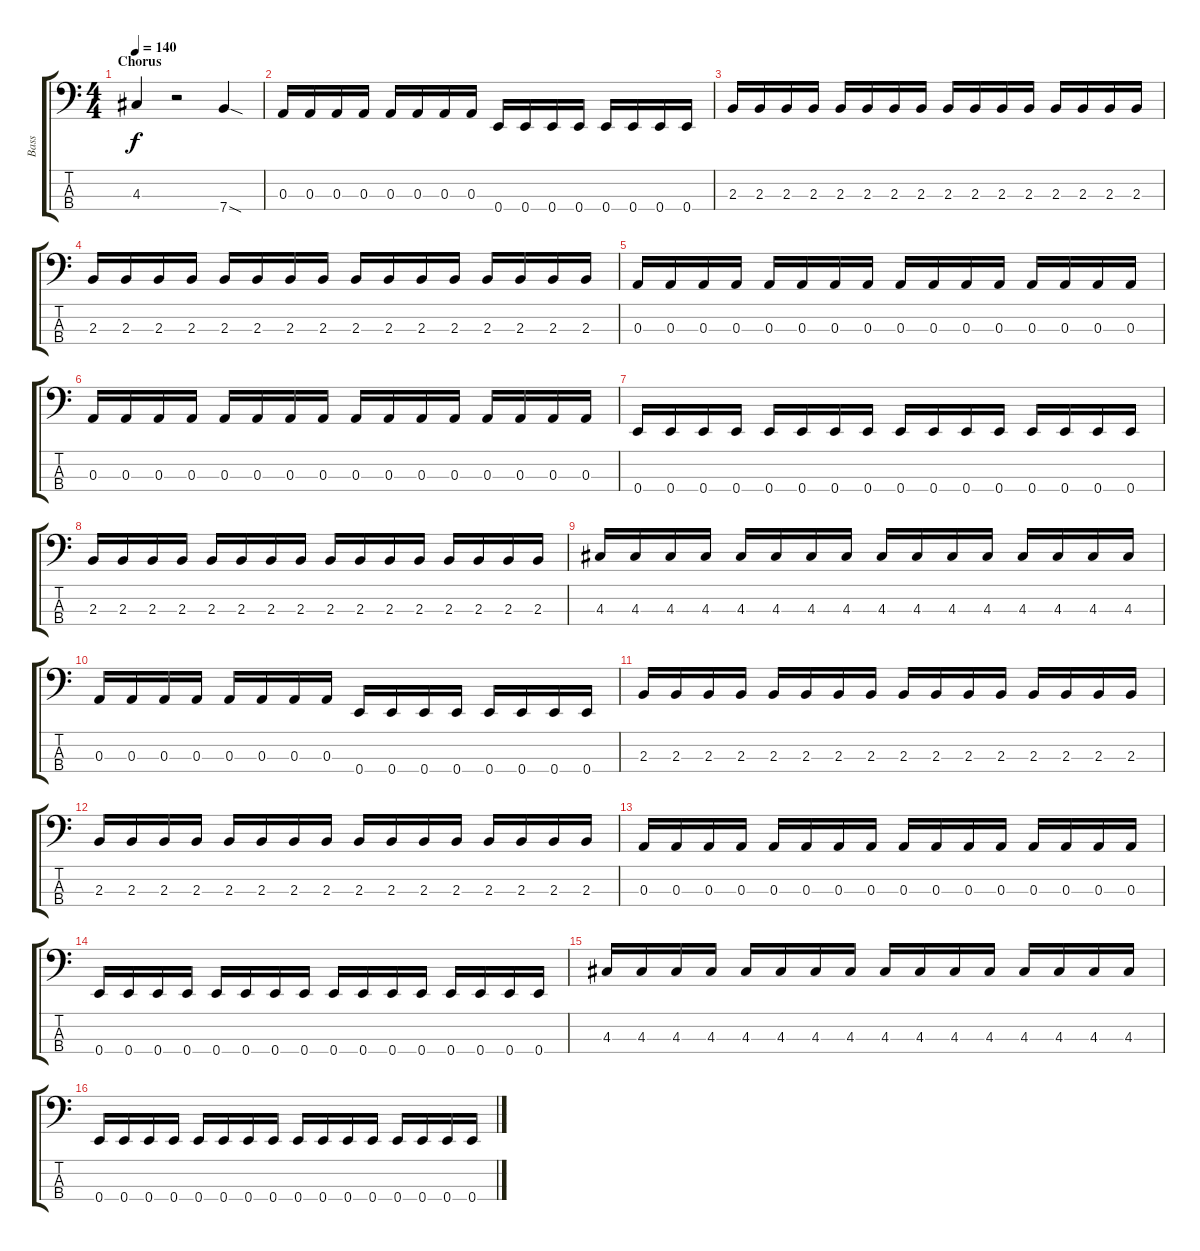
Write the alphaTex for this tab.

\track ("Bass" "Bass") {instrument electricbasspick}
\staff {score tabs}
\tuning (G2 D2 A1 E1) {hide}
\ts (4 4)
\section ("" "Chorus")
\tempo 140
\clef f4
\ks c
4.3.4{dy f} r.2 7.4{sod}.4 |
0.3.16 0.3.16 0.3.16 0.3.16 0.3.16 0.3.16 0.3.16 0.3.16 0.4.16 0.4.16 0.4.16 0.4.16 0.4.16 0.4.16 0.4.16 0.4.16 |
2.3.16 2.3.16 2.3.16 2.3.16 2.3.16 2.3.16 2.3.16 2.3.16 2.3.16 2.3.16 2.3.16 2.3.16 2.3.16 2.3.16 2.3.16 2.3.16 |
2.3.16 2.3.16 2.3.16 2.3.16 2.3.16 2.3.16 2.3.16 2.3.16 2.3.16 2.3.16 2.3.16 2.3.16 2.3.16 2.3.16 2.3.16 2.3.16 |
0.3.16 0.3.16 0.3.16 0.3.16 0.3.16 0.3.16 0.3.16 0.3.16 0.3.16 0.3.16 0.3.16 0.3.16 0.3.16 0.3.16 0.3.16 0.3.16 |
0.3.16 0.3.16 0.3.16 0.3.16 0.3.16 0.3.16 0.3.16 0.3.16 0.3.16 0.3.16 0.3.16 0.3.16 0.3.16 0.3.16 0.3.16 0.3.16 |
0.4.16 0.4.16 0.4.16 0.4.16 0.4.16 0.4.16 0.4.16 0.4.16 0.4.16 0.4.16 0.4.16 0.4.16 0.4.16 0.4.16 0.4.16 0.4.16 |
2.3.16 2.3.16 2.3.16 2.3.16 2.3.16 2.3.16 2.3.16 2.3.16 2.3.16 2.3.16 2.3.16 2.3.16 2.3.16 2.3.16 2.3.16 2.3.16 |
4.3.16 4.3.16 4.3.16 4.3.16 4.3.16 4.3.16 4.3.16 4.3.16 4.3.16 4.3.16 4.3.16 4.3.16 4.3.16 4.3.16 4.3.16 4.3.16 |
0.3.16 0.3.16 0.3.16 0.3.16 0.3.16 0.3.16 0.3.16 0.3.16 0.4.16 0.4.16 0.4.16 0.4.16 0.4.16 0.4.16 0.4.16 0.4.16 |
2.3.16 2.3.16 2.3.16 2.3.16 2.3.16 2.3.16 2.3.16 2.3.16 2.3.16 2.3.16 2.3.16 2.3.16 2.3.16 2.3.16 2.3.16 2.3.16 |
2.3.16 2.3.16 2.3.16 2.3.16 2.3.16 2.3.16 2.3.16 2.3.16 2.3.16 2.3.16 2.3.16 2.3.16 2.3.16 2.3.16 2.3.16 2.3.16 |
0.3.16 0.3.16 0.3.16 0.3.16 0.3.16 0.3.16 0.3.16 0.3.16 0.3.16 0.3.16 0.3.16 0.3.16 0.3.16 0.3.16 0.3.16 0.3.16 |
0.4.16 0.4.16 0.4.16 0.4.16 0.4.16 0.4.16 0.4.16 0.4.16 0.4.16 0.4.16 0.4.16 0.4.16 0.4.16 0.4.16 0.4.16 0.4.16 |
4.3.16 4.3.16 4.3.16 4.3.16 4.3.16 4.3.16 4.3.16 4.3.16 4.3.16 4.3.16 4.3.16 4.3.16 4.3.16 4.3.16 4.3.16 4.3.16 |
0.4.16 0.4.16 0.4.16 0.4.16 0.4.16 0.4.16 0.4.16 0.4.16 0.4.16 0.4.16 0.4.16 0.4.16 0.4.16 0.4.16 0.4.16 0.4.16
